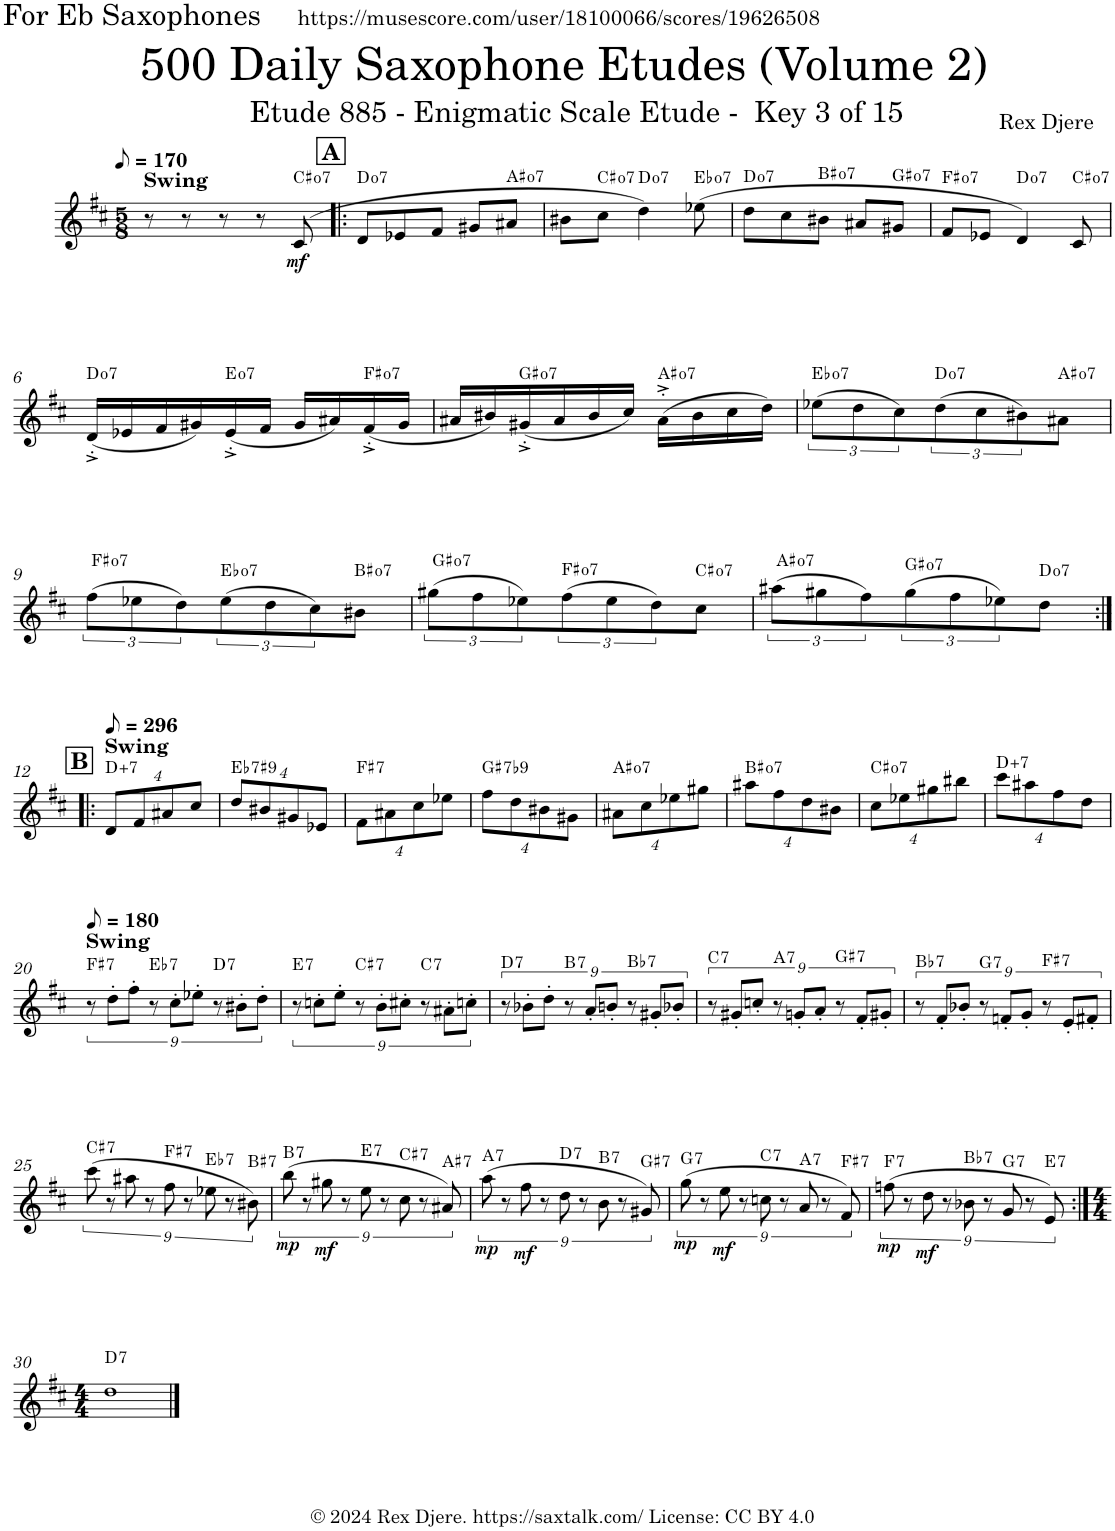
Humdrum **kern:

**kern	**dynam	**harte
*part1	*part1	*part1
*staff1	*staff1	*
*I"Alto Saxophone	*	*
*I'A. Sax.	*	*
*clefG2	*	*
*Trd5c9	*	*
*k[f#c#]	*	*
*M5/8	*	*
*MM85	*	*
=1	=1	=1
!LO:TX:a:B:t=Swing	!	!
8r	.	.
8r	.	.
8r	.	.
8r	.	.
!	!LO:DY:b	!LO:H:kt=7
(8c#/	mf	C#:dim7
!!LO:REH:place=s1:a:B:cj:fs=14:t=A
=2!|:	=2!|:	=2!|:
!	!	!LO:H:kt=7
8d/L	.	D:dim7
8e-X/	.	.
8f#/J	.	.
8g#X/L	.	.
!	!	!LO:H:kt=7
8a#X/J	.	A#:dim7
=3	=3	=3
8b#X\L	.	.
!	!	!LO:H:kt=7
8cc#\J	.	C#:dim7
!	!	!LO:H:kt=7
4dd\)	.	D:dim7
!	!	!LO:H:kt=7
(8ee-X\	.	Eb:dim7
=4	=4	=4
!	!	!LO:H:kt=7
8dd\L	.	D:dim7
8cc#\	.	.
!	!	!LO:H:kt=7
8b#X\J	.	B#:dim7
8a#X/L	.	.
!	!	!LO:H:kt=7
8g#X/J	.	G#:dim7
=5	=5	=5
!	!	!LO:H:kt=7
8f#/L	.	F#:dim7
8e-X/J	.	.
!	!	!LO:H:kt=7
4d/)	.	D:dim7
!	!	!LO:H:kt=7
8c#/	.	C#:dim7
!!LO:LB:g=z
=6	=6	=6
!	!	!LO:H:kt=7
(16d^'/LL	.	D:dim7
16e-X/	.	.
16f#/	.	.
16g#X/)	.	.
!	!	!LO:H:kt=7
(16e-^'/	.	E:dim7
16f#/JJ	.	.
16g#/LL	.	.
16a#X/)	.	.
!	!	!LO:H:kt=7
(16f#^'/	.	F#:dim7
16g#/JJ	.	.
=7	=7	=7
16a#X/LL	.	.
16b#X/)	.	.
!	!	!LO:H:kt=7
(16g#X^'/	.	G#:dim7
16a#/	.	.
16b#/	.	.
16cc#/JJ)	.	.
!	!	!LO:H:kt=7
(16a#^'\LL	.	A#:dim7
16b#\	.	.
16cc#\	.	.
16dd\JJ)	.	.
=8	=8	=8
!	!	!LO:H:kt=7
(12ee-X\L	.	Eb:dim7
12dd\	.	.
12cc#\)	.	.
!	!	!LO:H:kt=7
(12dd\	.	D:dim7
12cc#\	.	.
12b#X\)	.	.
!	!	!LO:H:kt=7
8a#X\J	.	A#:dim7
!!LO:LB:g=z
=9	=9	=9
!	!	!LO:H:kt=7
(12ff#\L	.	F#:dim7
12ee-X\	.	.
12dd\)	.	.
!	!	!LO:H:kt=7
(12ee-\	.	Eb:dim7
12dd\	.	.
12cc#\)	.	.
!	!	!LO:H:kt=7
8b#X\J	.	B#:dim7
=10	=10	=10
!	!	!LO:H:kt=7
(12gg#X\L	.	G#:dim7
12ff#\	.	.
12ee-X\)	.	.
!	!	!LO:H:kt=7
(12ff#\	.	F#:dim7
12ee-\	.	.
12dd\)	.	.
!	!	!LO:H:kt=7
8cc#\J	.	C#:dim7
=11	=11	=11
!	!	!LO:H:kt=7
(12aa#X\L	.	A#:dim7
12gg#X\	.	.
12ff#\)	.	.
!	!	!LO:H:kt=7
(12gg#\	.	G#:dim7
12ff#\	.	.
12ee-X\)	.	.
!	!	!LO:H:kt=7
8dd\J	.	D:dim7
!!LO:LB:g=z
=12:|!|:	=12:|!|:	=12:|!|:
!!LO:REH:place=s1:a:B:cj:fs=14:t=B
*Xbrackettup	*	*
*MM148	*	*
!LO:TX:a:B:t=Swing	!	!LO:H:kt=7
32%5d/L	.	D:aug(b7)
32%5f#/	.	.
32%5a#X/	.	.
32%5cc#/J	.	.
=13	=13	=13
!	!	!LO:H:kt=7
32%5dd/L	.	Eb:7(#9)
32%5b#X/	.	.
32%5g#X/	.	.
32%5e-X/J	.	.
=14	=14	=14
!	!	!LO:H:kt=7
32%5f#\L	.	F#:7
32%5a#X\	.	.
32%5cc#\	.	.
32%5ee-X\J	.	.
=15	=15	=15
!	!	!LO:H:kt=7
32%5ff#\L	.	G#:7(b9)
32%5dd\	.	.
32%5b#X\	.	.
32%5g#X\J	.	.
=16	=16	=16
!	!	!LO:H:kt=7
32%5a#X\L	.	A#:dim7
32%5cc#\	.	.
32%5ee-X\	.	.
32%5gg#X\J	.	.
=17	=17	=17
!	!	!LO:H:kt=7
32%5aa#X\L	.	B#:dim7
32%5ff#\	.	.
32%5dd\	.	.
32%5b#X\J	.	.
=18	=18	=18
!	!	!LO:H:kt=7
32%5cc#\L	.	C#:dim7
32%5ee-X\	.	.
32%5gg#X\	.	.
32%5bb#X\J	.	.
=19	=19	=19
!	!	!LO:H:kt=7
32%5ccc#\L	.	D:aug(b7)
32%5aa#X\	.	.
32%5ff#\	.	.
32%5dd\J	.	.
!!LO:LB:g=z
=20	=20	=20
*brackettup	*	*
*MM90	*	*
!LO:TX:a:B:t=Swing	!	!LO:H:kt=7
72%5r	.	F#:7
72%5dd'\L	.	.
72%5ff#'\J	.	.
!	!	!LO:H:kt=7
72%5r	.	Eb:7
72%5cc#'\L	.	.
72%5ee-X'\J	.	.
!	!	!LO:H:kt=7
72%5r	.	D:7
72%5b#X'\L	.	.
72%5dd'\J	.	.
=21	=21	=21
!	!	!LO:H:kt=7
72%5r	.	E:7
72%5ccn'\L	.	.
72%5ee'\J	.	.
!	!	!LO:H:kt=7
72%5r	.	C#:7
72%5b'\L	.	.
72%5cc#X'\J	.	.
!	!	!LO:H:kt=7
72%5r	.	C:7
72%5a#X'\L	.	.
72%5ccn'\J	.	.
=22	=22	=22
!	!	!LO:H:kt=7
72%5r	.	D:7
72%5b-X'\L	.	.
72%5dd'\J	.	.
!	!	!LO:H:kt=7
72%5r	.	B:7
72%5a'/L	.	.
72%5bn'/J	.	.
!	!	!LO:H:kt=7
72%5r	.	Bb:7
72%5g#X'/L	.	.
72%5b-X'/J	.	.
=23	=23	=23
!	!	!LO:H:kt=7
72%5r	.	C:7
72%5g#X'/L	.	.
72%5ccn'/J	.	.
!	!	!LO:H:kt=7
72%5r	.	A:7
72%5gn'/L	.	.
72%5a'/J	.	.
!	!	!LO:H:kt=7
72%5r	.	G#:7
72%5f#'/L	.	.
72%5g#X'/J	.	.
=24	=24	=24
!	!	!LO:H:kt=7
72%5r	.	Bb:7
72%5f#'/L	.	.
72%5b-X'/J	.	.
!	!	!LO:H:kt=7
72%5r	.	G:7
72%5fn'/L	.	.
72%5g'/J	.	.
!	!	!LO:H:kt=7
72%5r	.	F#:7
72%5e'/L	.	.
72%5f#X'/J	.	.
!!LO:LB:g=z
=25	=25	=25
!	!	!LO:H:kt=7
(72%5ccc#\	.	C#:7
72%5r	.	.
72%5aa#X\	.	.
72%5r	.	.
!	!	!LO:H:kt=7
72%5ff#\	.	F#:7
72%5r	.	.
!	!	!LO:H:kt=7
72%5ee-X\	.	Eb:7
72%5r	.	.
!	!	!LO:H:kt=7
72%5b#X\)	.	B#:7
=26	=26	=26
!	!LO:DY:b	!LO:H:kt=7
(72%5bb\	mp	B:7
72%5r	.	.
!	!LO:DY:b	!
72%5gg#X\	mf	.
72%5r	.	.
!	!	!LO:H:kt=7
72%5ee\	.	E:7
72%5r	.	.
!	!	!LO:H:kt=7
72%5cc#\	.	C#:7
72%5r	.	.
!	!	!LO:H:kt=7
72%5a#X/)	.	A#:7
=27	=27	=27
!	!LO:DY:b	!LO:H:kt=7
(72%5aa\	mp	A:7
72%5r	.	.
!	!LO:DY:b	!
72%5ff#\	mf	.
72%5r	.	.
!	!	!LO:H:kt=7
72%5dd\	.	D:7
72%5r	.	.
!	!	!LO:H:kt=7
72%5b\	.	B:7
72%5r	.	.
!	!	!LO:H:kt=7
72%5g#X/)	.	G#:7
=28	=28	=28
!	!LO:DY:b	!LO:H:kt=7
(72%5gg\	mp	G:7
72%5r	.	.
!	!LO:DY:b	!
72%5ee\	mf	.
72%5r	.	.
!	!	!LO:H:kt=7
72%5ccn\	.	C:7
72%5r	.	.
!	!	!LO:H:kt=7
72%5a/	.	A:7
72%5r	.	.
!	!	!LO:H:kt=7
72%5f#/)	.	F#:7
=29	=29	=29
!	!LO:DY:b	!LO:H:kt=7
(72%5ffn\	mp	F:7
72%5r	.	.
!	!LO:DY:b	!
72%5dd\	mf	.
72%5r	.	.
!	!	!LO:H:kt=7
72%5b-X\	.	Bb:7
72%5r	.	.
!	!	!LO:H:kt=7
72%5g/	.	G:7
72%5r	.	.
!	!	!LO:H:kt=7
72%5e/)	.	E:7
!!LO:LB:g=z
=30:|!	=30:|!	=30:|!
*M4/4	*	*
!	!	!LO:H:kt=7
1dd	.	D:7
==	==	==
*-	*-	*-
